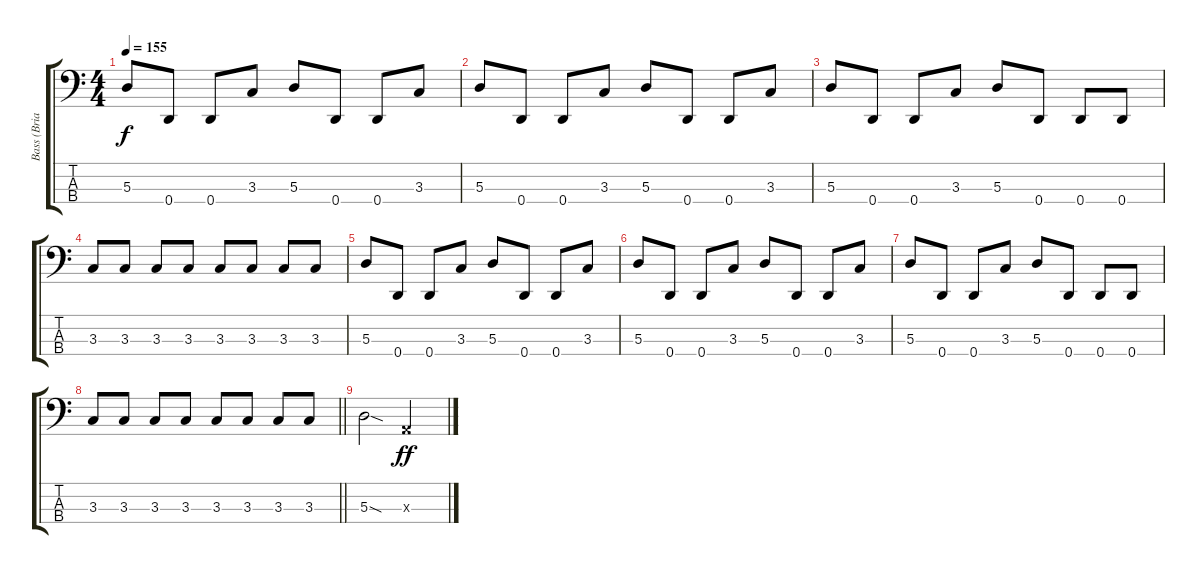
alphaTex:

\track ("Bass (Brian White)" "Bass (Bria") {instrument electricbassfinger}
\staff {score tabs}
\tuning (G2 D2 A1 D1) {hide}
\ts (4 4)
\tempo 155
\clef f4
\ks c
5.3.8{dy f} 0.4.8 0.4.8 3.3.8 5.3.8 0.4.8 0.4.8 3.3.8 |
5.3.8 0.4.8 0.4.8 3.3.8 5.3.8 0.4.8 0.4.8 3.3.8 |
5.3.8 0.4.8 0.4.8 3.3.8 5.3.8 0.4.8 0.4.8 0.4.8 |
3.3.8 3.3.8 3.3.8 3.3.8 3.3.8 3.3.8 3.3.8 3.3.8 |
5.3.8 0.4.8 0.4.8 3.3.8 5.3.8 0.4.8 0.4.8 3.3.8 |
5.3.8 0.4.8 0.4.8 3.3.8 5.3.8 0.4.8 0.4.8 3.3.8 |
5.3.8 0.4.8 0.4.8 3.3.8 5.3.8 0.4.8 0.4.8 0.4.8 |
\barLineRight lightlight
3.3.8 3.3.8 3.3.8 3.3.8 3.3.8 3.3.8 3.3.8 3.3.8 |
5.3{sod}.2 0.3{x}.2{dy ff}
